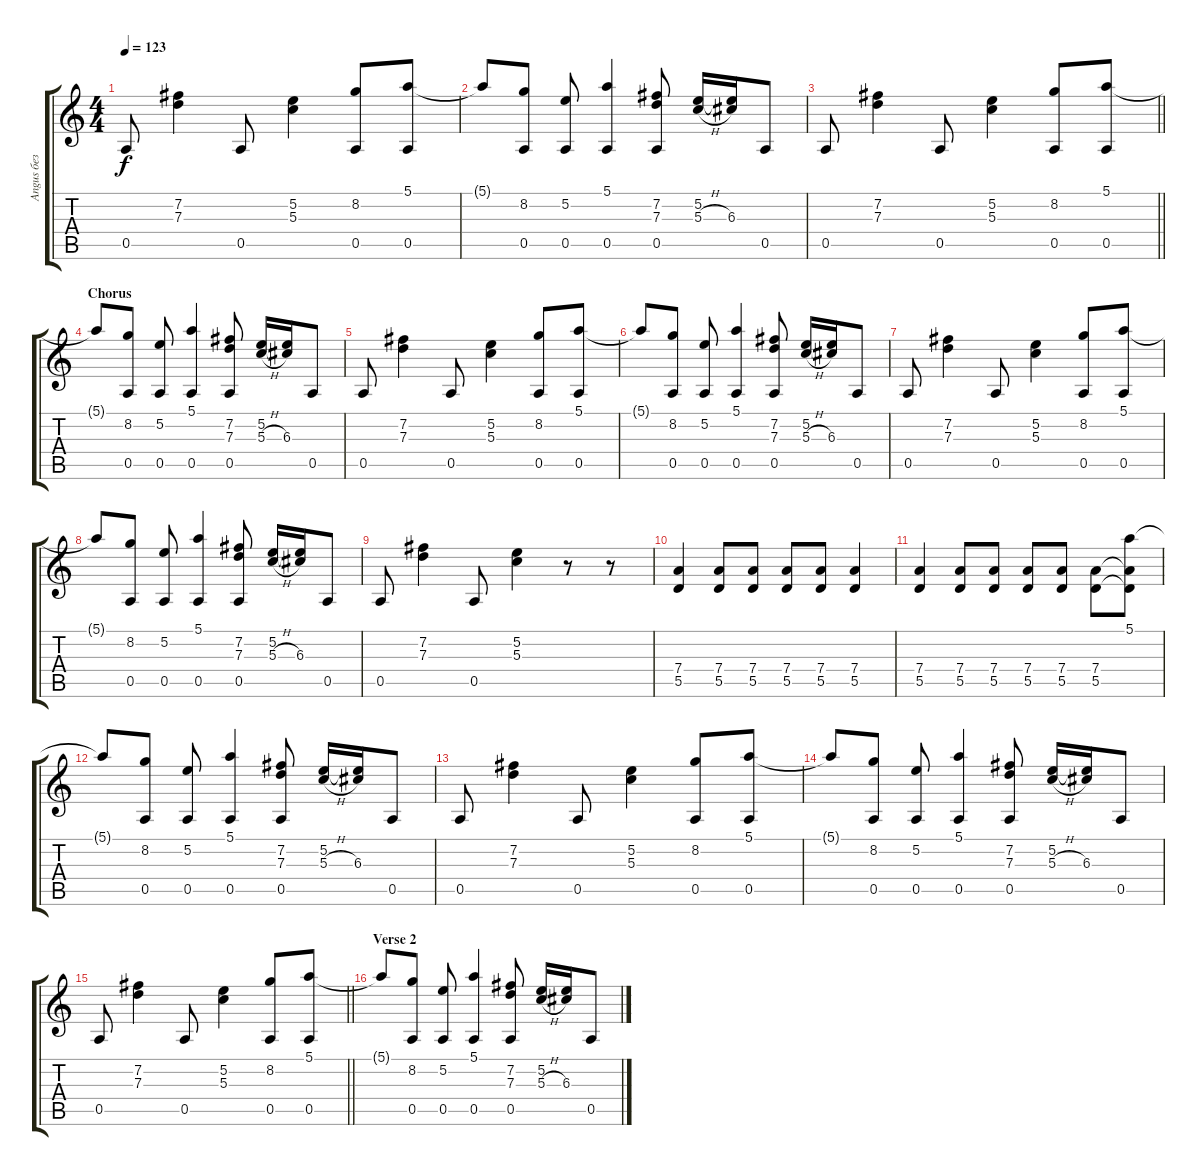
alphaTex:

\track ("Angus без Solo" "Angus без ") {instrument overdrivenguitar}
\staff {score tabs}
\tuning (E4 B3 G3 D3 A2 E2) {hide}
\ts (4 4)
\tempo 123
\clef g2
\ks c
0.5.8{dy f} (7.2 7.3).4 0.5.8 (5.2 5.3).4 (8.2 0.5).8 (5.1 0.5).8 |
5.1{t}.8 (8.2 0.5).8 (5.2 0.5).8 (5.1 0.5).4 (7.2 7.3 0.5).8 (5.2 5.3{h}).16 (5.2{t} 6.3).16 0.5.8 |
\barLineRight lightlight
0.5.8 (7.2 7.3).4 0.5.8 (5.2 5.3).4 (8.2 0.5).8 (5.1 0.5).8 |
\section ("" "Chorus ")
5.1{t}.8 (8.2 0.5).8 (5.2 0.5).8 (5.1 0.5).4 (7.2 7.3 0.5).8 (5.2 5.3{h}).16 (5.2{t} 6.3).16 0.5.8 |
0.5.8 (7.2 7.3).4 0.5.8 (5.2 5.3).4 (8.2 0.5).8 (5.1 0.5).8 |
5.1{t}.8 (8.2 0.5).8 (5.2 0.5).8 (5.1 0.5).4 (7.2 7.3 0.5).8 (5.2 5.3{h}).16 (5.2{t} 6.3).16 0.5.8 |
0.5.8 (7.2 7.3).4 0.5.8 (5.2 5.3).4 (8.2 0.5).8 (5.1 0.5).8 |
5.1{t}.8 (8.2 0.5).8 (5.2 0.5).8 (5.1 0.5).4 (7.2 7.3 0.5).8 (5.2 5.3{h}).16 (5.2{t} 6.3).16 0.5.8 |
0.5.8 (7.2 7.3).4 0.5.8 (5.2 5.3).4 r.8 r.8 |
(7.4 5.5).4 (7.4 5.5).8 (7.4 5.5).8 (7.4 5.5).8 (7.4 5.5).8 (7.4 5.5).4 |
(7.4 5.5).4 (7.4 5.5).8 (7.4 5.5).8 (7.4 5.5).8 (7.4 5.5).8 (7.4 5.5).8 (5.1 7.4{t} 5.5{t}).8 |
5.1{t}.8 (8.2 0.5).8 (5.2 0.5).8 (5.1 0.5).4 (7.2 7.3 0.5).8 (5.2 5.3{h}).16 (5.2{t} 6.3).16 0.5.8 |
0.5.8 (7.2 7.3).4 0.5.8 (5.2 5.3).4 (8.2 0.5).8 (5.1 0.5).8 |
5.1{t}.8 (8.2 0.5).8 (5.2 0.5).8 (5.1 0.5).4 (7.2 7.3 0.5).8 (5.2 5.3{h}).16 (5.2{t} 6.3).16 0.5.8 |
\barLineRight lightlight
0.5.8 (7.2 7.3).4 0.5.8 (5.2 5.3).4 (8.2 0.5).8 (5.1 0.5).8 |
\section ("" "Verse 2")
5.1{t}.8 (8.2 0.5).8 (5.2 0.5).8 (5.1 0.5).4 (7.2 7.3 0.5).8 (5.2 5.3{h}).16 (5.2{t} 6.3).16 0.5.8
